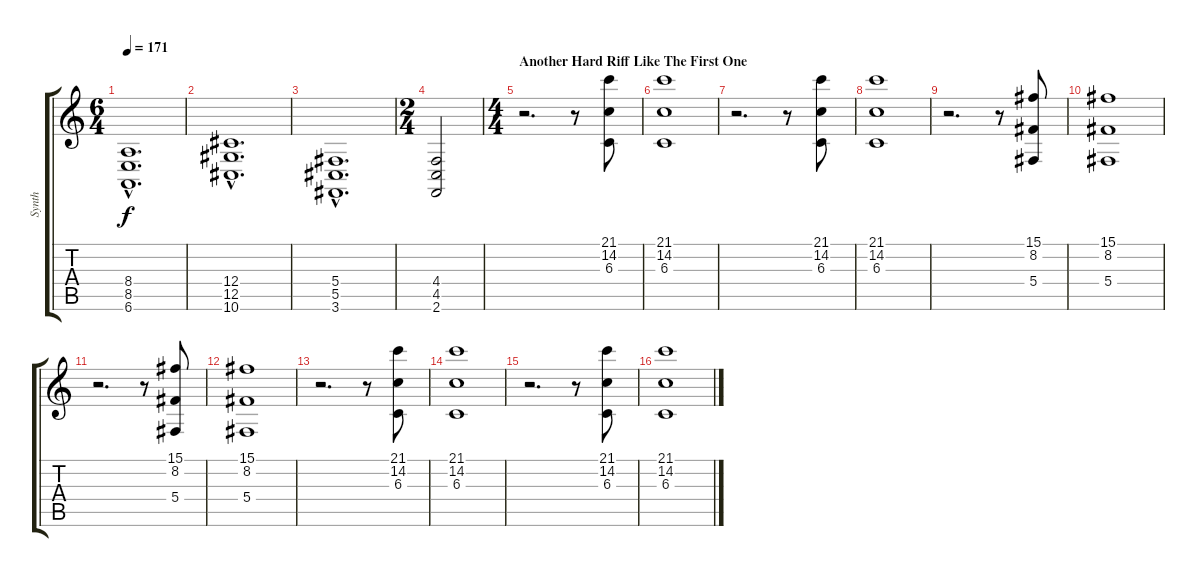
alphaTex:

\track ("Synth" "Synth") {instrument tremolostrings}
\staff {score tabs}
\tuning (Eb4 Bb3 Gb3 Db3 Ab2 Eb2) {hide}
\ts (6 4)
\tempo 171
\clef g2
\ks c
(8.4{hac} 8.5{hac} 6.6{hac}).1{d dy f} |
(12.4{hac} 12.5{hac} 10.6{hac}).1{d} |
(5.4{hac} 5.5{hac} 3.6{hac}).1{d} |
\ts (2 4)
(4.4 4.5 2.6).2 |
\ts (4 4)
\section ("" "Another Hard Riff Like The First One")
r.2{d} r.8 (21.1 14.2 6.3).8 |
(21.1 14.2 6.3).1 |
r.2{d} r.8 (21.1 14.2 6.3).8 |
(21.1 14.2 6.3).1 |
r.2{d} r.8 (15.1 8.2 5.4).8 |
(15.1 8.2 5.4).1 |
r.2{d} r.8 (15.1 8.2 5.4).8 |
(15.1 8.2 5.4).1 |
r.2{d} r.8 (21.1 14.2 6.3).8 |
(21.1 14.2 6.3).1 |
r.2{d} r.8 (21.1 14.2 6.3).8 |
(21.1 14.2 6.3).1
